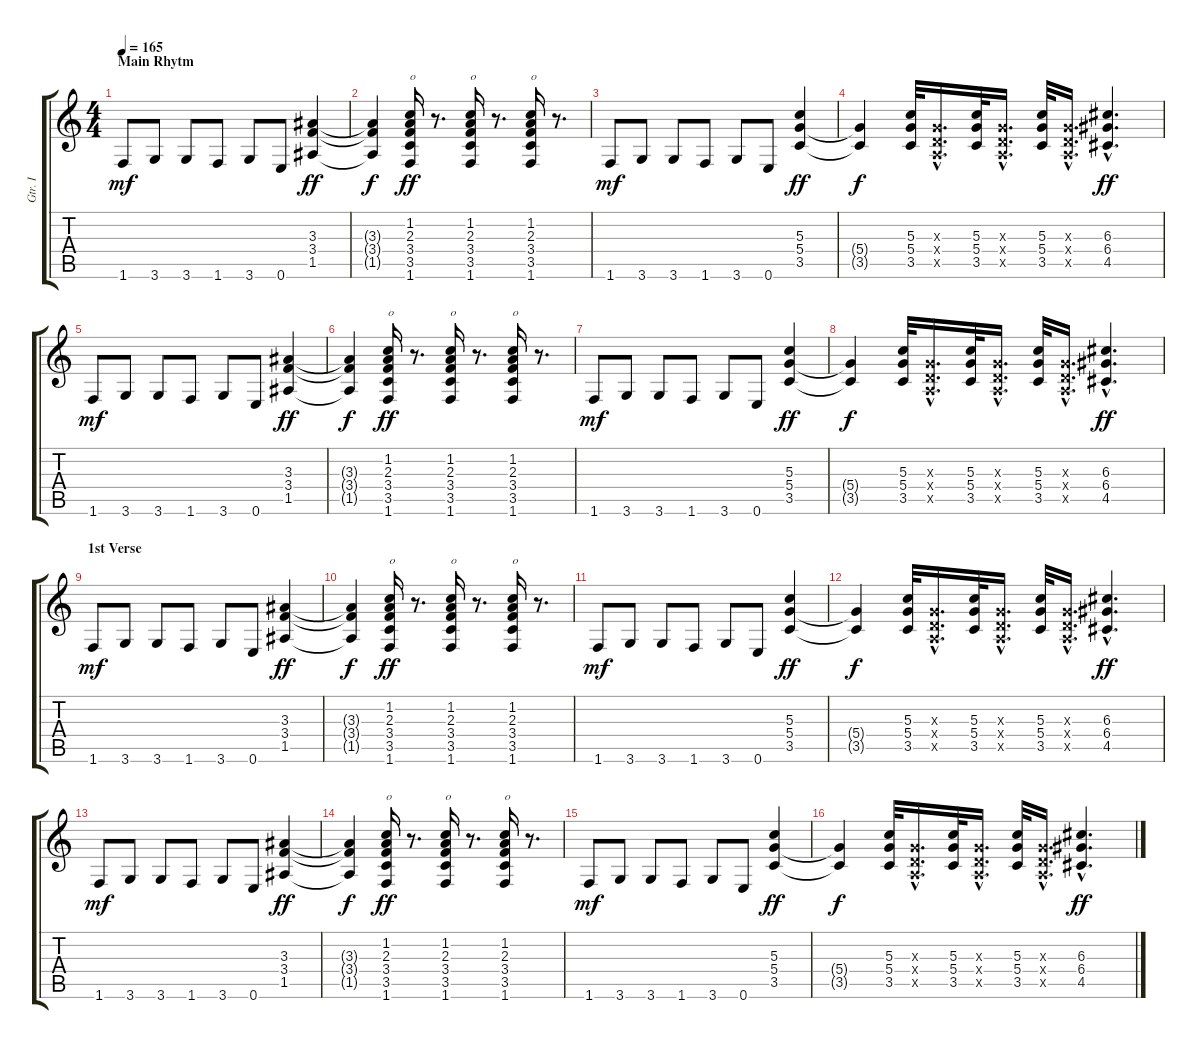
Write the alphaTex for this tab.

\track ("Gtr. I" "Gtr. I") {instrument overdrivenguitar}
\staff {score tabs}
\tuning (E4 B3 G3 D3 A2 E2) {hide}
\ts (4 4)
\section ("" "Main Rhytm")
\tempo 165
\clef g2
\ks c
1.6.8{dy mf} 3.6.8 3.6.8 1.6.8 3.6.8 0.6.8 (3.3 3.4 1.5).4{dy ff} |
(3.3{t} 3.4{t} 1.5{t}).4{dy f} (1.2 2.3 3.4 3.5 1.6).16{txt "o" dy ff} r.8{d} (1.2 2.3 3.4 3.5 1.6).16{txt "o"} r.8{d} (1.2 2.3 3.4 3.5 1.6).16{txt "o"} r.8{d} |
1.6.8{dy mf} 3.6.8 3.6.8 1.6.8 3.6.8 0.6.8 (5.3 5.4 3.5).4{dy ff} |
(5.4{t} 3.5{t}).4{dy f} (5.3 5.4 3.5).32 (0.3{hac x} 0.4{hac x} 0.5{hac x}).16{d} (5.3 5.4 3.5).32 (0.3{hac x} 0.4{hac x} 0.5{hac x}).16{d} (5.3 5.4 3.5).32 (0.3{hac x} 0.4{hac x} 0.5{hac x}).16{d} (6.3{hac} 6.4{hac} 4.5{hac}).4{d dy ff} |
1.6.8{dy mf} 3.6.8 3.6.8 1.6.8 3.6.8 0.6.8 (3.3 3.4 1.5).4{dy ff} |
(3.3{t} 3.4{t} 1.5{t}).4{dy f} (1.2 2.3 3.4 3.5 1.6).16{txt "o" dy ff} r.8{d} (1.2 2.3 3.4 3.5 1.6).16{txt "o"} r.8{d} (1.2 2.3 3.4 3.5 1.6).16{txt "o"} r.8{d} |
1.6.8{dy mf} 3.6.8 3.6.8 1.6.8 3.6.8 0.6.8 (5.3 5.4 3.5).4{dy ff} |
(5.4{t} 3.5{t}).4{dy f} (5.3 5.4 3.5).32 (0.3{hac x} 0.4{hac x} 0.5{hac x}).16{d} (5.3 5.4 3.5).32 (0.3{hac x} 0.4{hac x} 0.5{hac x}).16{d} (5.3 5.4 3.5).32 (0.3{hac x} 0.4{hac x} 0.5{hac x}).16{d} (6.3{hac} 6.4{hac} 4.5{hac}).4{d dy ff} |
\section ("" "1st Verse")
1.6.8{dy mf} 3.6.8 3.6.8 1.6.8 3.6.8 0.6.8 (3.3 3.4 1.5).4{dy ff} |
(3.3{t} 3.4{t} 1.5{t}).4{dy f} (1.2 2.3 3.4 3.5 1.6).16{txt "o" dy ff} r.8{d} (1.2 2.3 3.4 3.5 1.6).16{txt "o"} r.8{d} (1.2 2.3 3.4 3.5 1.6).16{txt "o"} r.8{d} |
1.6.8{dy mf} 3.6.8 3.6.8 1.6.8 3.6.8 0.6.8 (5.3 5.4 3.5).4{dy ff} |
(5.4{t} 3.5{t}).4{dy f} (5.3 5.4 3.5).32 (0.3{hac x} 0.4{hac x} 0.5{hac x}).16{d} (5.3 5.4 3.5).32 (0.3{hac x} 0.4{hac x} 0.5{hac x}).16{d} (5.3 5.4 3.5).32 (0.3{hac x} 0.4{hac x} 0.5{hac x}).16{d} (6.3{hac} 6.4{hac} 4.5{hac}).4{d dy ff} |
1.6.8{dy mf} 3.6.8 3.6.8 1.6.8 3.6.8 0.6.8 (3.3 3.4 1.5).4{dy ff} |
(3.3{t} 3.4{t} 1.5{t}).4{dy f} (1.2 2.3 3.4 3.5 1.6).16{txt "o" dy ff} r.8{d} (1.2 2.3 3.4 3.5 1.6).16{txt "o"} r.8{d} (1.2 2.3 3.4 3.5 1.6).16{txt "o"} r.8{d} |
1.6.8{dy mf} 3.6.8 3.6.8 1.6.8 3.6.8 0.6.8 (5.3 5.4 3.5).4{dy ff} |
(5.4{t} 3.5{t}).4{dy f} (5.3 5.4 3.5).32 (0.3{hac x} 0.4{hac x} 0.5{hac x}).16{d} (5.3 5.4 3.5).32 (0.3{hac x} 0.4{hac x} 0.5{hac x}).16{d} (5.3 5.4 3.5).32 (0.3{hac x} 0.4{hac x} 0.5{hac x}).16{d} (6.3{hac} 6.4{hac} 4.5{hac}).4{d dy ff}
